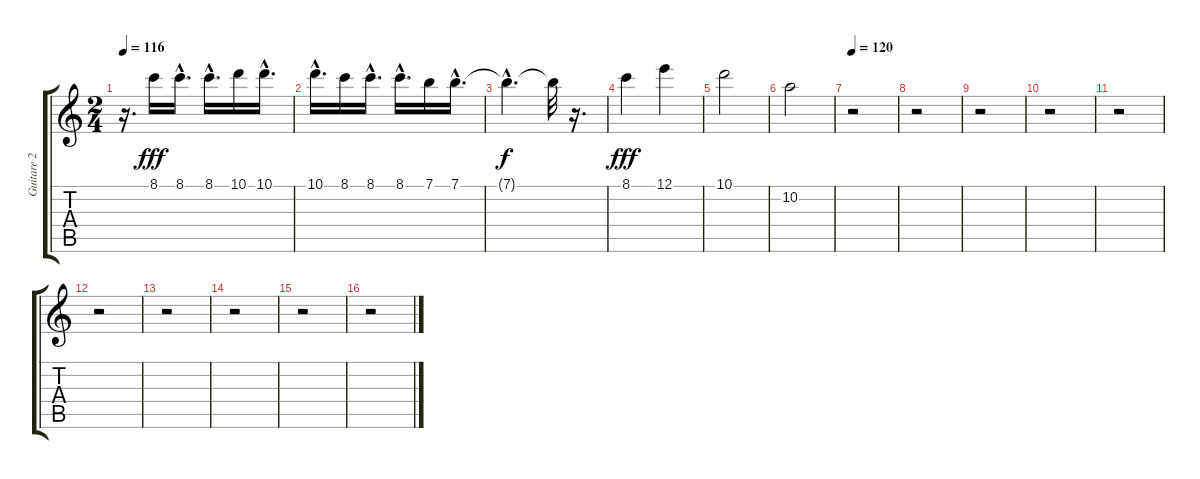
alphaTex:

\track ("Guitare 2" "Guitare 2") {instrument electricguitarjazz}
\staff {score tabs}
\tuning (E4 B3 G3 D3 A2 E2) {hide}
\ts (2 4)
\tempo 116
\clef g2
\ks c
r.16{d dy fff} 8.1.16 8.1{hac}.16{d} 8.1{hac}.16{d} 10.1.16 10.1{hac}.16{d} |
10.1{hac}.16{d} 8.1.16 8.1{hac}.16{d} 8.1{hac}.16{d} 7.1.16 7.1{hac}.16{d} |
7.1{hac t}.4{d dy f} 7.1{t}.32 r.16{d} |
8.1.4{dy fff} 12.1.4 |
10.1.2 |
10.2.2 |
\tempo 120
r.2 |
r.2 |
r.2 |
r.2 |
r.2 |
r.2 |
r.2 |
r.2 |
r.2 |
r.2
